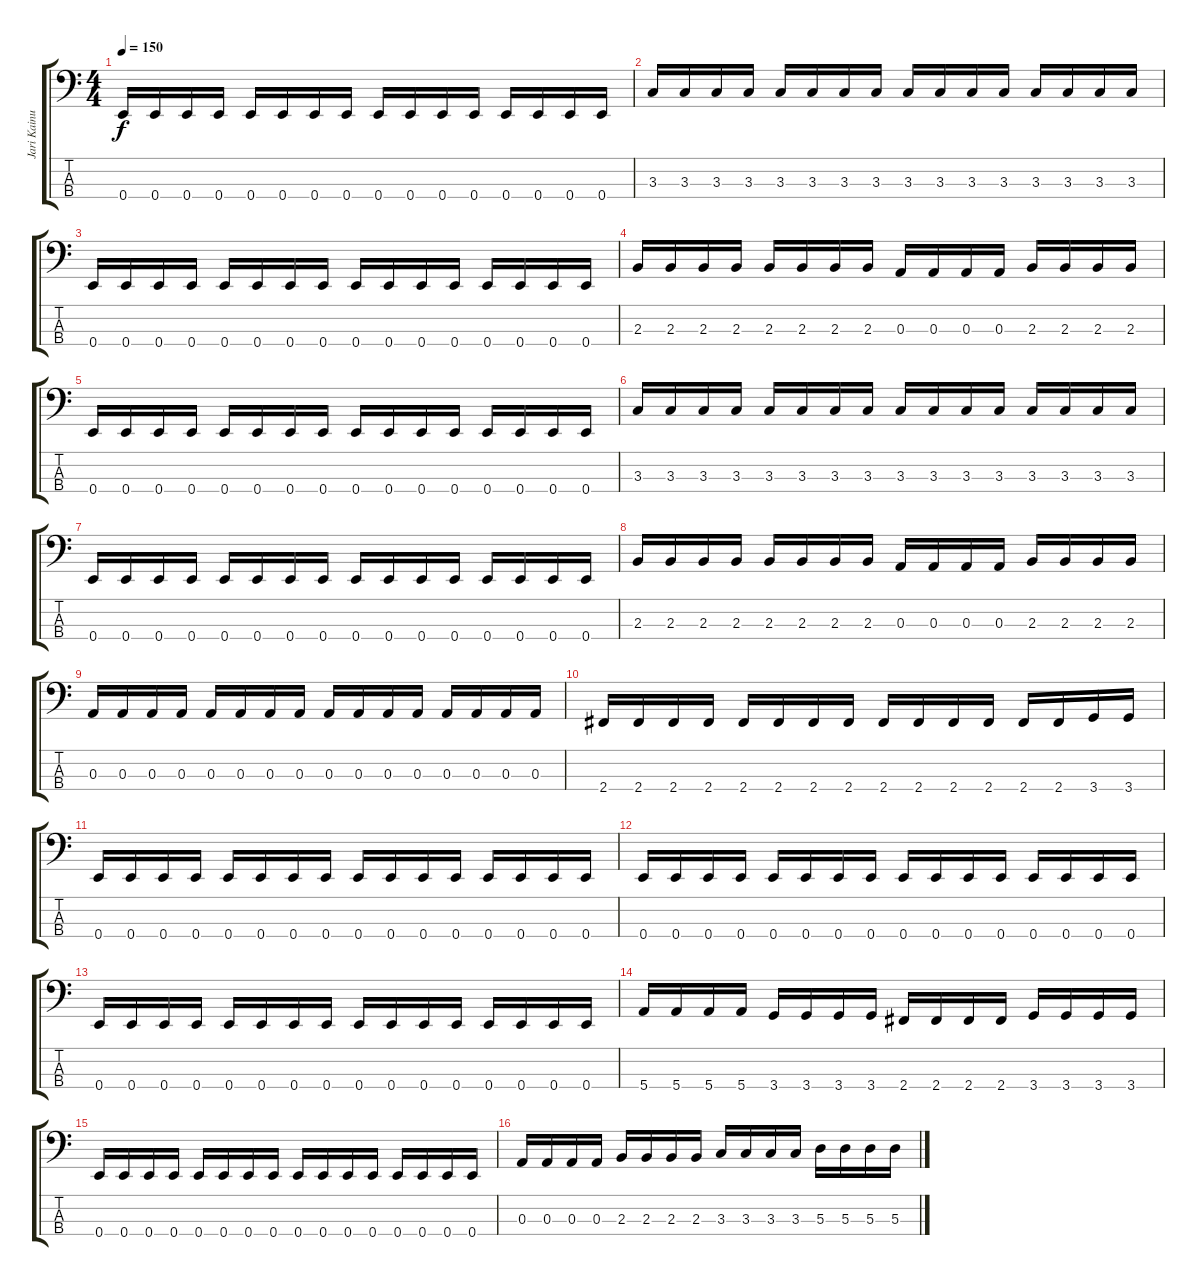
\track ("Jari Kainulainen (Bass)" "Jari Kainu") {instrument electricbassfinger}
\staff {score tabs}
\tuning (G2 D2 A1 E1) {hide}
\ts (4 4)
\tempo 150
\clef f4
\ks c
0.4.16{dy f instrument electricbassfinger} 0.4.16 0.4.16 0.4.16 0.4.16 0.4.16 0.4.16 0.4.16 0.4.16 0.4.16 0.4.16 0.4.16 0.4.16 0.4.16 0.4.16 0.4.16 |
3.3.16 3.3.16 3.3.16 3.3.16 3.3.16 3.3.16 3.3.16 3.3.16 3.3.16 3.3.16 3.3.16 3.3.16 3.3.16 3.3.16 3.3.16 3.3.16 |
0.4.16 0.4.16 0.4.16 0.4.16 0.4.16 0.4.16 0.4.16 0.4.16 0.4.16 0.4.16 0.4.16 0.4.16 0.4.16 0.4.16 0.4.16 0.4.16 |
2.3.16 2.3.16 2.3.16 2.3.16 2.3.16 2.3.16 2.3.16 2.3.16 0.3.16 0.3.16 0.3.16 0.3.16 2.3.16 2.3.16 2.3.16 2.3.16 |
0.4.16 0.4.16 0.4.16 0.4.16 0.4.16 0.4.16 0.4.16 0.4.16 0.4.16 0.4.16 0.4.16 0.4.16 0.4.16 0.4.16 0.4.16 0.4.16 |
3.3.16 3.3.16 3.3.16 3.3.16 3.3.16 3.3.16 3.3.16 3.3.16 3.3.16 3.3.16 3.3.16 3.3.16 3.3.16 3.3.16 3.3.16 3.3.16 |
0.4.16 0.4.16 0.4.16 0.4.16 0.4.16 0.4.16 0.4.16 0.4.16 0.4.16 0.4.16 0.4.16 0.4.16 0.4.16 0.4.16 0.4.16 0.4.16 |
2.3.16 2.3.16 2.3.16 2.3.16 2.3.16 2.3.16 2.3.16 2.3.16 0.3.16 0.3.16 0.3.16 0.3.16 2.3.16 2.3.16 2.3.16 2.3.16 |
0.3.16 0.3.16 0.3.16 0.3.16 0.3.16 0.3.16 0.3.16 0.3.16 0.3.16 0.3.16 0.3.16 0.3.16 0.3.16 0.3.16 0.3.16 0.3.16 |
2.4.16 2.4.16 2.4.16 2.4.16 2.4.16 2.4.16 2.4.16 2.4.16 2.4.16 2.4.16 2.4.16 2.4.16 2.4.16 2.4.16 3.4.16 3.4.16 |
0.4.16 0.4.16 0.4.16 0.4.16 0.4.16 0.4.16 0.4.16 0.4.16 0.4.16 0.4.16 0.4.16 0.4.16 0.4.16 0.4.16 0.4.16 0.4.16 |
0.4.16 0.4.16 0.4.16 0.4.16 0.4.16 0.4.16 0.4.16 0.4.16 0.4.16 0.4.16 0.4.16 0.4.16 0.4.16 0.4.16 0.4.16 0.4.16 |
0.4.16 0.4.16 0.4.16 0.4.16 0.4.16 0.4.16 0.4.16 0.4.16 0.4.16 0.4.16 0.4.16 0.4.16 0.4.16 0.4.16 0.4.16 0.4.16 |
5.4.16 5.4.16 5.4.16 5.4.16 3.4.16 3.4.16 3.4.16 3.4.16 2.4.16 2.4.16 2.4.16 2.4.16 3.4.16 3.4.16 3.4.16 3.4.16 |
0.4.16 0.4.16 0.4.16 0.4.16 0.4.16 0.4.16 0.4.16 0.4.16 0.4.16 0.4.16 0.4.16 0.4.16 0.4.16 0.4.16 0.4.16 0.4.16 |
0.3.16 0.3.16 0.3.16 0.3.16 2.3.16 2.3.16 2.3.16 2.3.16 3.3.16 3.3.16 3.3.16 3.3.16 5.3.16 5.3.16 5.3.16 5.3.16
